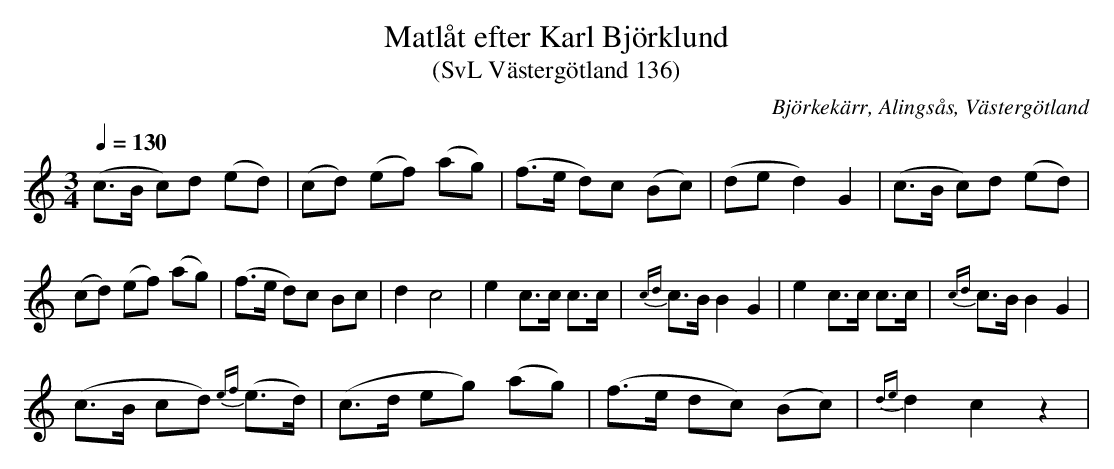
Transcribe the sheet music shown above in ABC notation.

X:1
T:Matlåt efter Karl Björklund
T:(SvL Västergötland 136)
O:Björkekärr, Alingsås, Västergötland
M:3/4
L:1/4
Q:130
K:C
(c/>B/ c/)d/ (e/d/) | (c/d/) (e/f/) (a/g/) | (f/>e/ d/)c/ (B/c/) | (d/e/ d) G | (c/>B/ c/)d/ (e/d/) |
(c/d/) (e/f/) (a/g/) | (f/>e/ d/)c/ B/c/ | d c2 | e c/>c/ c/>c/ | {cd}c/>B/ B G | e c/>c/ c/>c/ | {cd}c/>B/ B G  |
(c/>B/ c/d/) {ef}(e/>d/) | (c/>d/ e/g/) (a/g/) | (f/>e/ d/c/) (B/c/) | {de}d c z |
